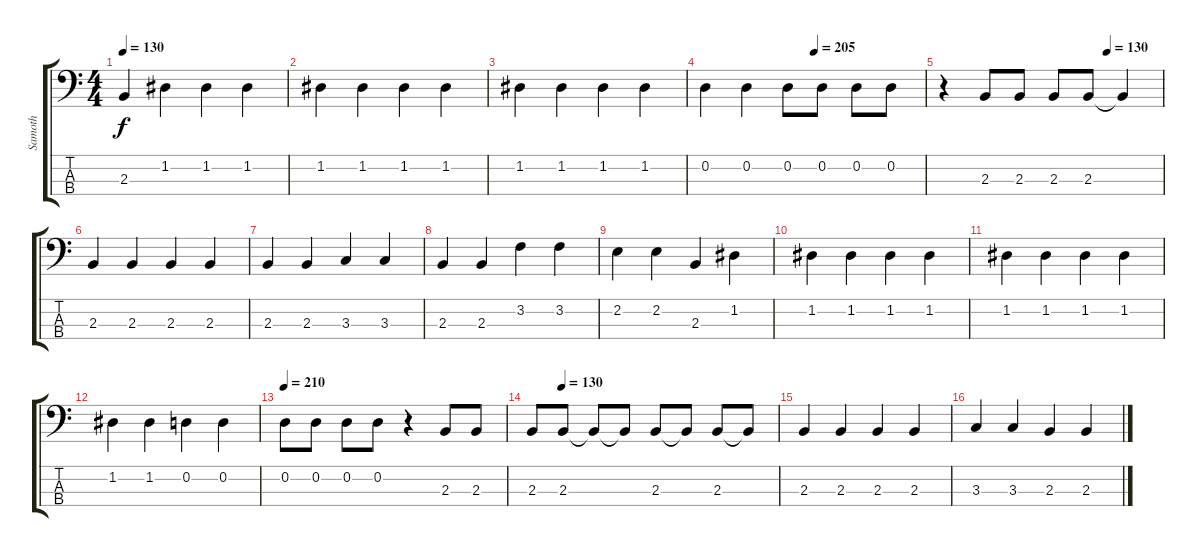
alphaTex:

\track ("Samoth" "Samoth") {instrument electricbasspick}
\staff {score tabs}
\tuning (G2 D2 A1 E1) {hide}
\ts (4 4)
\tempo 130
\clef f4
\ks c
2.3.4{dy f} 1.2.4 1.2.4 1.2.4 |
1.2.4 1.2.4 1.2.4 1.2.4 |
1.2.4 1.2.4 1.2.4 1.2.4 |
\tempo (205 0.5)
0.2.4 0.2.4 0.2.8 0.2.8 0.2.8 0.2.8 |
\tempo (130 0.75)
r.4 2.3.8 2.3.8 2.3.8 2.3.8 2.3{t}.4 |
2.3.4 2.3.4 2.3.4 2.3.4 |
2.3.4 2.3.4 3.3.4 3.3.4 |
2.3.4 2.3.4 3.2.4 3.2.4 |
2.2.4 2.2.4 2.3.4 1.2.4 |
1.2.4 1.2.4 1.2.4 1.2.4 |
1.2.4 1.2.4 1.2.4 1.2.4 |
1.2.4 1.2.4 0.2.4 0.2.4 |
\tempo 210
0.2.8 0.2.8 0.2.8 0.2.8 r.4 2.3.8 2.3.8 |
\tempo (130 0.125)
2.3.8 2.3.8 2.3{t}.8 2.3{t}.8 2.3.8 2.3{t}.8 2.3.8 2.3{t}.8 |
2.3.4 2.3.4 2.3.4 2.3.4 |
3.3.4 3.3.4 2.3.4 2.3.4
